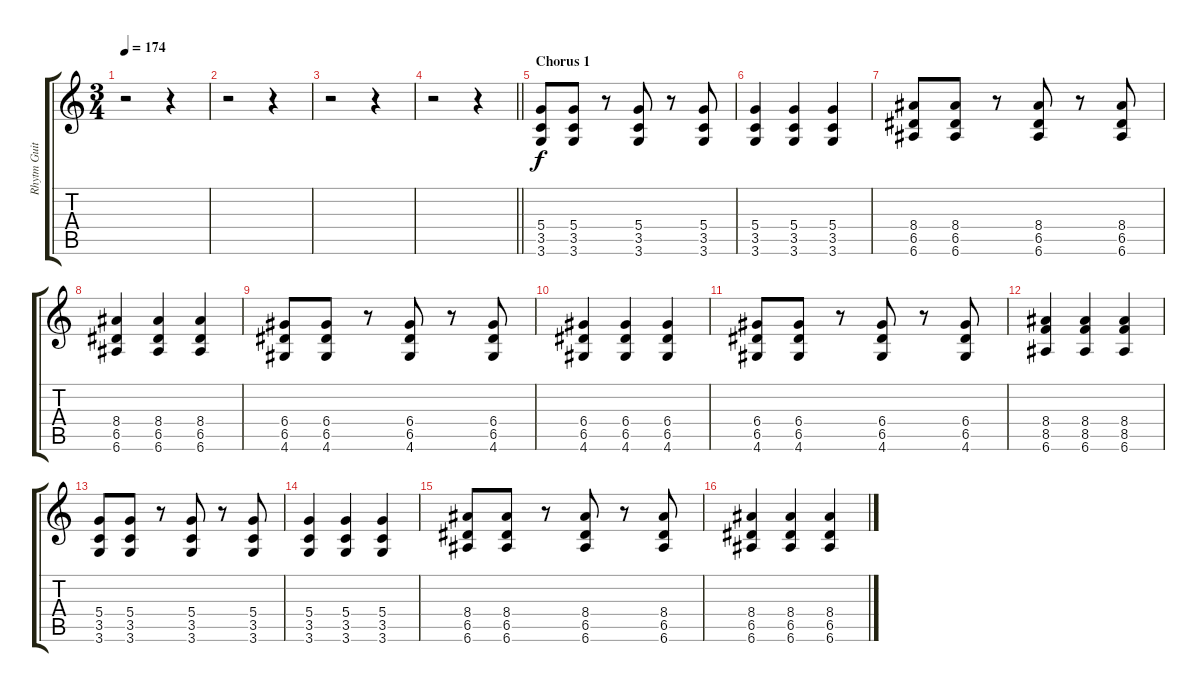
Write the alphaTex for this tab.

\track ("Rhytm Guitar (Rudolf Schenker)" "Rhytm Guit") {instrument distortionguitar}
\staff {score tabs}
\tuning (E4 B3 G3 D3 A2 E2) {hide}
\ts (3 4)
\tempo 174
\clef g2
\ks c
r.2{dy f} r.4 |
r.2 r.4 |
r.2 r.4 |
\barLineRight lightlight
r.2 r.4 |
\section ("" "Chorus 1")
(5.4 3.5 3.6).8 (5.4 3.5 3.6).8 r.8 (5.4 3.5 3.6).8 r.8 (5.4 3.5 3.6).8 |
(5.4 3.5 3.6).4 (5.4 3.5 3.6).4 (5.4 3.5 3.6).4 |
(8.4 6.5 6.6).8 (8.4 6.5 6.6).8 r.8 (8.4 6.5 6.6).8 r.8 (8.4 6.5 6.6).8 |
(8.4 6.5 6.6).4 (8.4 6.5 6.6).4 (8.4 6.5 6.6).4 |
(6.4 6.5 4.6).8 (6.4 6.5 4.6).8 r.8 (6.4 6.5 4.6).8 r.8 (6.4 6.5 4.6).8 |
(6.4 6.5 4.6).4 (6.4 6.5 4.6).4 (6.4 6.5 4.6).4 |
(6.4 6.5 4.6).8 (6.4 6.5 4.6).8 r.8 (6.4 6.5 4.6).8 r.8 (6.4 6.5 4.6).8 |
(8.4 8.5 6.6).4 (8.4 8.5 6.6).4 (8.4 8.5 6.6).4 |
(5.4 3.5 3.6).8 (5.4 3.5 3.6).8 r.8 (5.4 3.5 3.6).8 r.8 (5.4 3.5 3.6).8 |
(5.4 3.5 3.6).4 (5.4 3.5 3.6).4 (5.4 3.5 3.6).4 |
(8.4 6.5 6.6).8 (8.4 6.5 6.6).8 r.8 (8.4 6.5 6.6).8 r.8 (8.4 6.5 6.6).8 |
(8.4 6.5 6.6).4 (8.4 6.5 6.6).4 (8.4 6.5 6.6).4
